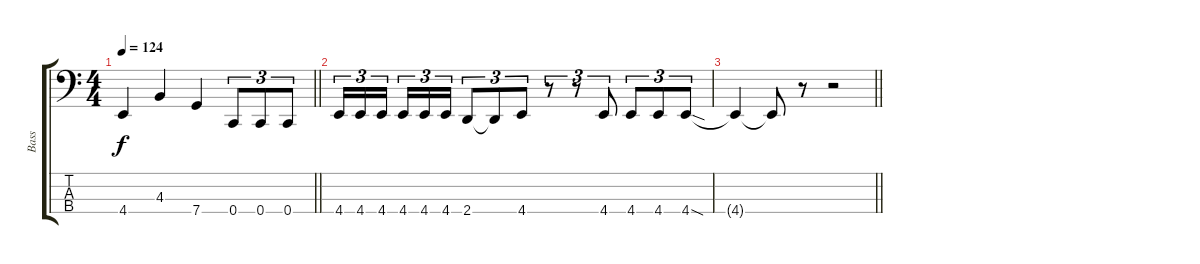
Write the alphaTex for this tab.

\track ("Bass" "Bass") {instrument electricbasspick}
\staff {score tabs}
\tuning (F2 C2 G1 C1) {hide}
\ts (4 4)
\tempo 124
\clef f4
\barLineRight lightlight
\ks c
4.4.4{dy f} 4.3.4 7.4.4 0.4.8{tu (3 2)} 0.4.8{tu (3 2)} 0.4.8{tu (3 2)} |
4.4.16{tu (3 2)} 4.4.16{tu (3 2)} 4.4.16{tu (3 2)} 4.4.16{tu (3 2)} 4.4.16{tu (3 2)} 4.4.16{tu (3 2)} 2.4.8{tu (3 2)} 2.4{t}.8{tu (3 2)} 4.4.8{tu (3 2)} r.8{tu (3 2)} r.8{tu (3 2)} 4.4.8{tu (3 2)} 4.4.8{tu (3 2)} 4.4.8{tu (3 2)} 4.4{sod}.8{tu (3 2)} |
\barLineRight lightlight
4.4{t}.4 4.4{t}.8 r.8 r.2
